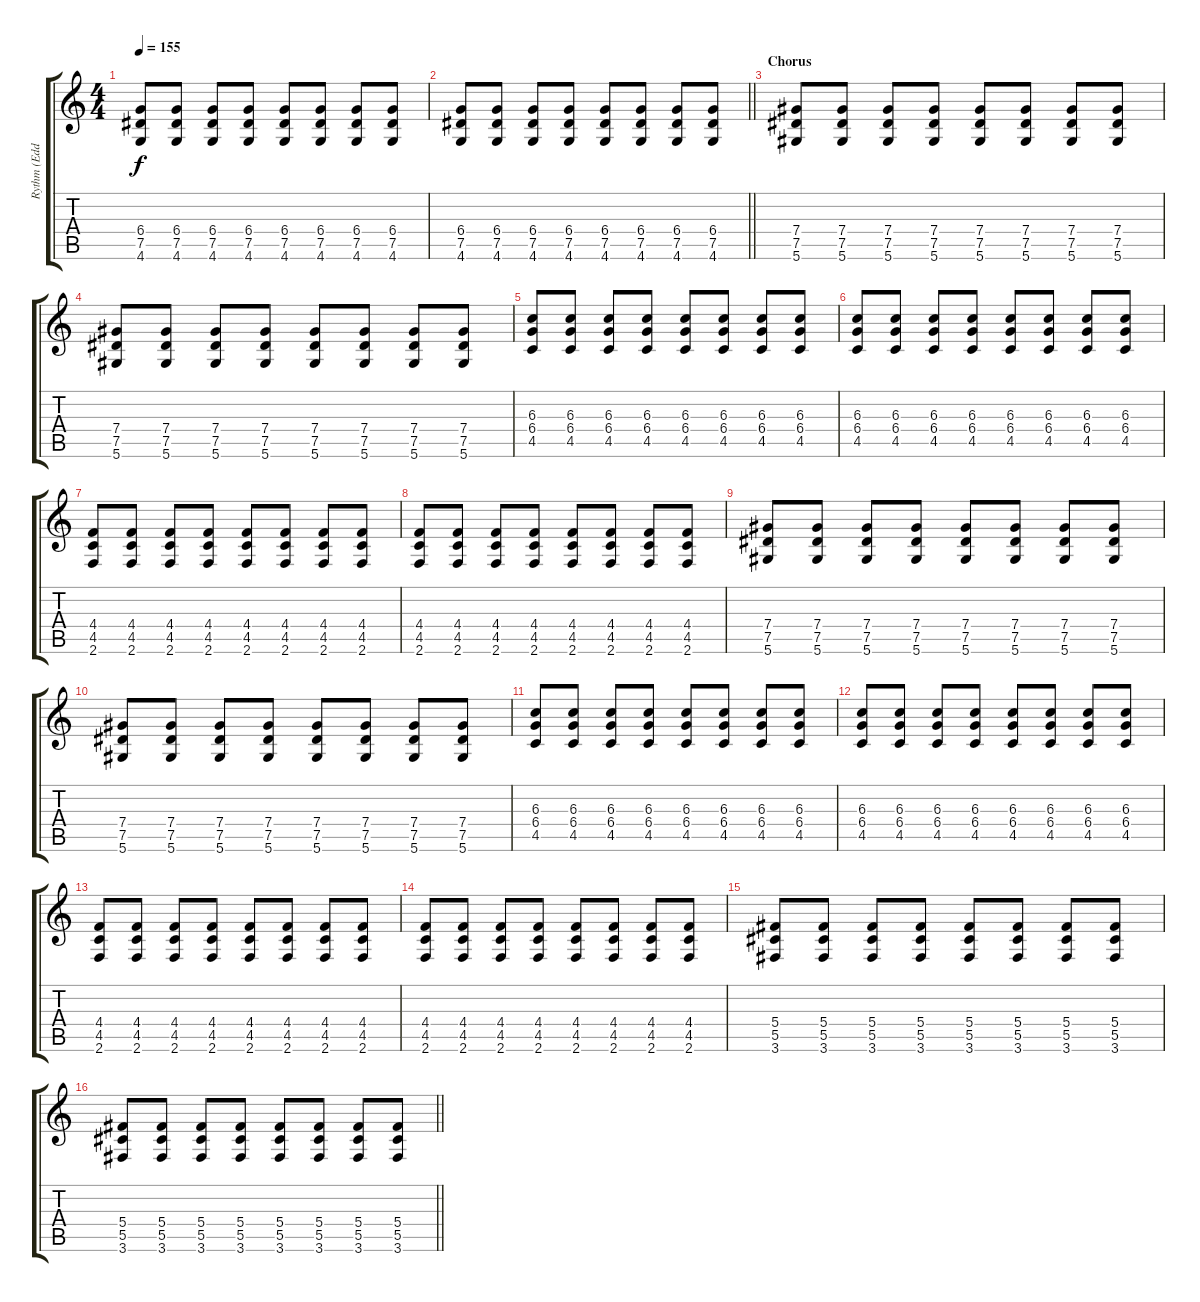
\track ("Rythm (Eddie)" "Rythm (Edd") {instrument overdrivenguitar}
\staff {score tabs}
\tuning (Eb4 Bb3 Gb3 Db3 Ab2 Eb2) {hide}
\ts (4 4)
\tempo 155
\clef g2
\ks c
(6.4 7.5 4.6).8{dy f} (6.4 7.5 4.6).8 (6.4 7.5 4.6).8 (6.4 7.5 4.6).8 (6.4 7.5 4.6).8 (6.4 7.5 4.6).8 (6.4 7.5 4.6).8 (6.4 7.5 4.6).8 |
\barLineRight lightlight
(6.4 7.5 4.6).8 (6.4 7.5 4.6).8 (6.4 7.5 4.6).8 (6.4 7.5 4.6).8 (6.4 7.5 4.6).8 (6.4 7.5 4.6).8 (6.4 7.5 4.6).8 (6.4 7.5 4.6).8 |
\section ("" "Chorus")
(7.4 7.5 5.6).8 (7.4 7.5 5.6).8 (7.4 7.5 5.6).8 (7.4 7.5 5.6).8 (7.4 7.5 5.6).8 (7.4 7.5 5.6).8 (7.4 7.5 5.6).8 (7.4 7.5 5.6).8 |
(7.4 7.5 5.6).8 (7.4 7.5 5.6).8 (7.4 7.5 5.6).8 (7.4 7.5 5.6).8 (7.4 7.5 5.6).8 (7.4 7.5 5.6).8 (7.4 7.5 5.6).8 (7.4 7.5 5.6).8 |
(6.3 6.4 4.5).8 (6.3 6.4 4.5).8 (6.3 6.4 4.5).8 (6.3 6.4 4.5).8 (6.3 6.4 4.5).8 (6.3 6.4 4.5).8 (6.3 6.4 4.5).8 (6.3 6.4 4.5).8 |
(6.3 6.4 4.5).8 (6.3 6.4 4.5).8 (6.3 6.4 4.5).8 (6.3 6.4 4.5).8 (6.3 6.4 4.5).8 (6.3 6.4 4.5).8 (6.3 6.4 4.5).8 (6.3 6.4 4.5).8 |
(4.4 4.5 2.6).8 (4.4 4.5 2.6).8 (4.4 4.5 2.6).8 (4.4 4.5 2.6).8 (4.4 4.5 2.6).8 (4.4 4.5 2.6).8 (4.4 4.5 2.6).8 (4.4 4.5 2.6).8 |
(4.4 4.5 2.6).8 (4.4 4.5 2.6).8 (4.4 4.5 2.6).8 (4.4 4.5 2.6).8 (4.4 4.5 2.6).8 (4.4 4.5 2.6).8 (4.4 4.5 2.6).8 (4.4 4.5 2.6).8 |
(7.4 7.5 5.6).8 (7.4 7.5 5.6).8 (7.4 7.5 5.6).8 (7.4 7.5 5.6).8 (7.4 7.5 5.6).8 (7.4 7.5 5.6).8 (7.4 7.5 5.6).8 (7.4 7.5 5.6).8 |
(7.4 7.5 5.6).8 (7.4 7.5 5.6).8 (7.4 7.5 5.6).8 (7.4 7.5 5.6).8 (7.4 7.5 5.6).8 (7.4 7.5 5.6).8 (7.4 7.5 5.6).8 (7.4 7.5 5.6).8 |
(6.3 6.4 4.5).8 (6.3 6.4 4.5).8 (6.3 6.4 4.5).8 (6.3 6.4 4.5).8 (6.3 6.4 4.5).8 (6.3 6.4 4.5).8 (6.3 6.4 4.5).8 (6.3 6.4 4.5).8 |
(6.3 6.4 4.5).8 (6.3 6.4 4.5).8 (6.3 6.4 4.5).8 (6.3 6.4 4.5).8 (6.3 6.4 4.5).8 (6.3 6.4 4.5).8 (6.3 6.4 4.5).8 (6.3 6.4 4.5).8 |
(4.4 4.5 2.6).8 (4.4 4.5 2.6).8 (4.4 4.5 2.6).8 (4.4 4.5 2.6).8 (4.4 4.5 2.6).8 (4.4 4.5 2.6).8 (4.4 4.5 2.6).8 (4.4 4.5 2.6).8 |
(4.4 4.5 2.6).8 (4.4 4.5 2.6).8 (4.4 4.5 2.6).8 (4.4 4.5 2.6).8 (4.4 4.5 2.6).8 (4.4 4.5 2.6).8 (4.4 4.5 2.6).8 (4.4 4.5 2.6).8 |
(5.4 5.5 3.6).8 (5.4 5.5 3.6).8 (5.4 5.5 3.6).8 (5.4 5.5 3.6).8 (5.4 5.5 3.6).8 (5.4 5.5 3.6).8 (5.4 5.5 3.6).8 (5.4 5.5 3.6).8 |
\barLineRight lightlight
(5.4 5.5 3.6).8 (5.4 5.5 3.6).8 (5.4 5.5 3.6).8 (5.4 5.5 3.6).8 (5.4 5.5 3.6).8 (5.4 5.5 3.6).8 (5.4 5.5 3.6).8 (5.4 5.5 3.6).8
